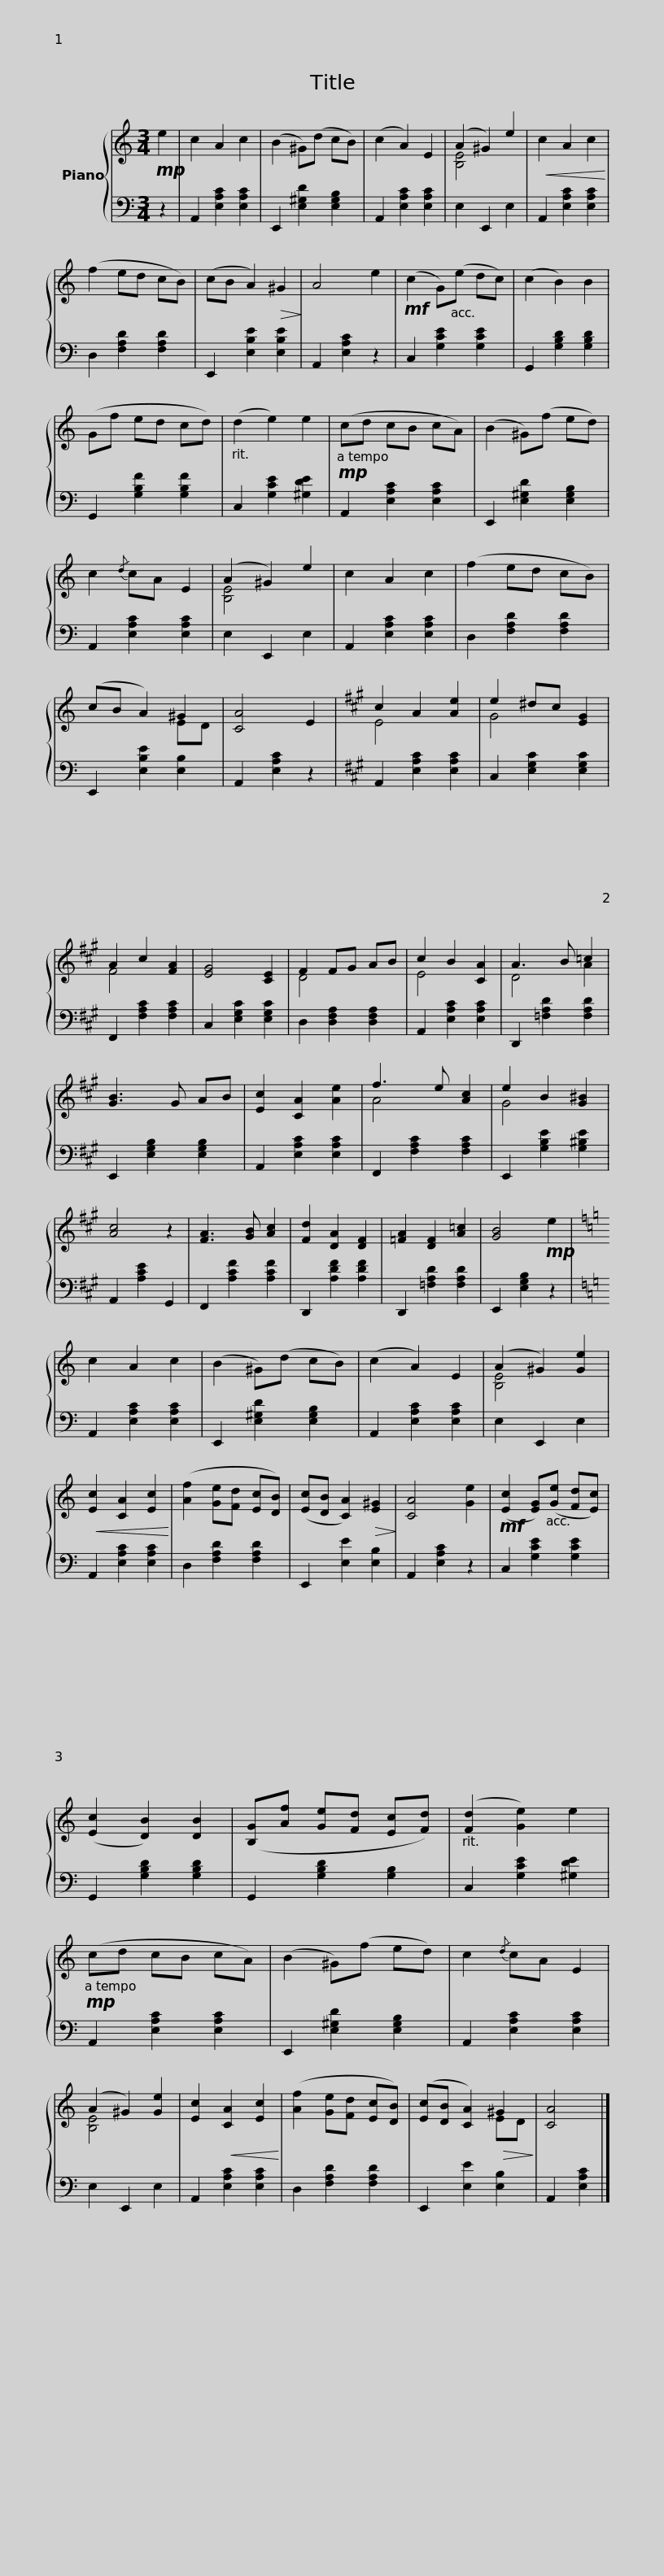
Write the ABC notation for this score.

X:1
%%score { ( 1 3 ) | 2 }
L:1/8
M:3/4
I:linebreak $
K:C
V:1 treble
V:3 treble
V:2 bass
V:1
!mp! e2 | c2 A2 c2 | (B2 ^G)(d cB) | (c2 A2) E2 | (A2 ^G2) e2 | %5
!<(! c2 A2 c2!<)! | (f2 ed cB) | (cB A2)!>(! ^G2!>)! | A4 e2 |!mf! (c2 G)(e dc) | %10
 (c2 B2) B2 |$ (Gf ed cd) | (d2 e2) e2 |!mp! (cd cB cA) | (B2 ^G)(f ed) | %15
 c2{/d} cA E2 | (A2 ^G2) e2 | c2 A2 c2 | (f2 ed cB) | (cB A2) ^G2 |$ %20
 [CA]4 E2 |[K:A] c2 A2 [Ae]2 | e2 ^dc [EG]2 | A2 c2 [FA]2 | [EG]4 [CE]2 | %25
 F2 FG AB | c2 B2 [CA]2 | A3 B =c2 | [GB]3 G AB | [Ec]2 [CA]2 [Ae]2 |$ %30
 f3 e [Ac]2 | e2 B2 [G^B]2 | [Ac]4 z2 | [FA]3 [GB] [Ac]2 | [Fd]2 [DA]2 [DF]2 | %35
 [=FA]2 [DF]2 [A=c]2 | [GB]4!mp! e2 |[K:C] c2 A2 c2 | (B2 ^G)(d cB) |$ (c2 A2) E2 | %40
 (A2 ^G2) [Ge]2 |!<(! [Ec]2 [CA]2 [Ec]2!<)! | ([Af]2 [Ge][Fd] [Ec][DB]) | ([Ec][DB] [CA]2)!>(! [E^G]2!>)! | [CA]4 [Ge]2 | %45
!mf! ([Ec]2 [EG])([Ge] [Fd][Ec]) | ([Ec]2 [DB]2) [DB]2 | ([B,G][Af] [Ge][Fd] [Ec][Fd]) | ([Fd]2 [Ge]2) e2 |$!mp! (cd cB cA) | %50
 (B2 ^G)(f ed) | c2{/d} cA E2 | (A2 ^G2) [Ge]2 | [Ec]2!<(! [CA]2 [Ec]2!<)! | ([Af]2 [Ge][Fd] [Ec][DB]) | %55
 ([Ec][DB] [CA]2)!>(! ^G2!>)! | [CA]4 |] %57
V:2
 z2 | A,,2 [E,A,C]2 [E,A,C]2 | E,,2 [E,^G,D]2 [E,G,B,]2 | A,,2 [E,A,C]2 [E,A,C]2 | E,2 E,,2 E,2 | %5
 A,,2 [E,A,C]2 [E,A,C]2 | D,2 [F,A,D]2 [F,A,D]2 | E,,2 [E,B,E]2 [E,B,E]2 | A,,2 [E,A,C]2 z2 | C,2 [G,CE]2 [G,CE]2 | %10
 G,,2 [G,B,D]2 [G,B,D]2 |$ G,,2 [G,B,F]2 [G,B,F]2 | C,2 [G,CE]2 [^G,DE]2 | A,,2 [E,A,C]2 [E,A,C]2 | E,,2 [E,^G,D]2 [E,G,B,]2 | %15
 A,,2 [E,A,C]2 [E,A,C]2 | E,2 E,,2 E,2 | A,,2 [E,A,C]2 [E,A,C]2 | D,2 [F,A,D]2 [F,A,D]2 | E,,2 [E,B,E]2 [E,B,]2 |$ %20
 A,,2 [E,A,C]2 z2 |[K:A] A,,2 [E,A,C]2 [E,A,C]2 | C,2 [E,G,C]2 [E,G,C]2 | F,,2 [F,A,C]2 [F,A,C]2 | C,2 [E,G,C]2 [E,G,C]2 | %25
 D,2 [D,F,A,]2 [D,F,A,]2 | A,,2 [E,A,C]2 [E,A,C]2 | D,,2 [=F,A,D]2 [F,A,D]2 | E,,2 [E,G,B,]2 [E,G,B,]2 | A,,2 [E,A,C]2 [E,A,C]2 |$ %30
 F,,2 [F,A,C]2 [F,A,C]2 | E,,2 [G,B,E]2 [G,^B,E]2 | A,,2 [A,CE]2 G,,2 | F,,2 [A,CF]2 [A,CF]2 | D,,2 [A,DF]2 [A,DF]2 | %35
 D,,2 [=F,A,D]2 [F,A,D]2 | E,,2 [E,G,B,]2 z2 |[K:C] A,,2 [E,A,C]2 [E,A,C]2 | E,,2 [E,^G,D]2 [E,G,B,]2 |$ A,,2 [E,A,C]2 [E,A,C]2 | %40
 E,2 E,,2 E,2 | A,,2 [E,A,C]2 [E,A,C]2 | D,2 [F,A,D]2 [F,A,D]2 | E,,2 [E,E]2 [E,B,]2 | A,,2 [E,A,C]2 z2 | %45
 C,2 [G,CE]2 [G,CE]2 | G,,2 [G,B,D]2 [G,B,D]2 | G,,2 [G,B,D]2 [G,B,]2 | C,2 [G,CE]2 [^G,DE]2 |$ A,,2 [E,A,C]2 [E,A,C]2 | %50
 E,,2 [E,^G,D]2 [E,G,B,]2 | A,,2 [E,A,C]2 [E,A,C]2 | E,2 E,,2 E,2 | A,,2 [E,A,C]2 [E,A,C]2 | D,2 [F,A,D]2 [F,A,D]2 | %55
 E,,2 [E,E]2 [E,B,]2 | A,,2 [E,A,C]2 |] %57
V:3
 x2 | x6 | x6 | x6 | [B,E]4 x2 | %5
 x6 | x6 | x6 | x6 | x6 | %10
 x6 |$ x6 | x6 | x6 | x6 | %15
 x6 | [B,E]4 x2 | x6 | x6 | x4 ED |$ %20
 x6 |[K:A] E4 x2 | G4 x2 | F4 x2 | x6 | %25
 D4 x2 | E4 x2 | D4 A2 | x6 | x6 |$ %30
 A4 x2 | G4 x2 | x6 | x6 | x6 | %35
 x6 | x6 |[K:C] x6 | x6 |$ x6 | %40
 [B,E]4 x2 | x6 | x6 | x6 | x6 | %45
 x6 | x6 | x6 | x6 |$ x6 | %50
 x6 | x6 | [B,E]4 x2 | x6 | x6 | %55
 x4 ED | x4 |] %57
